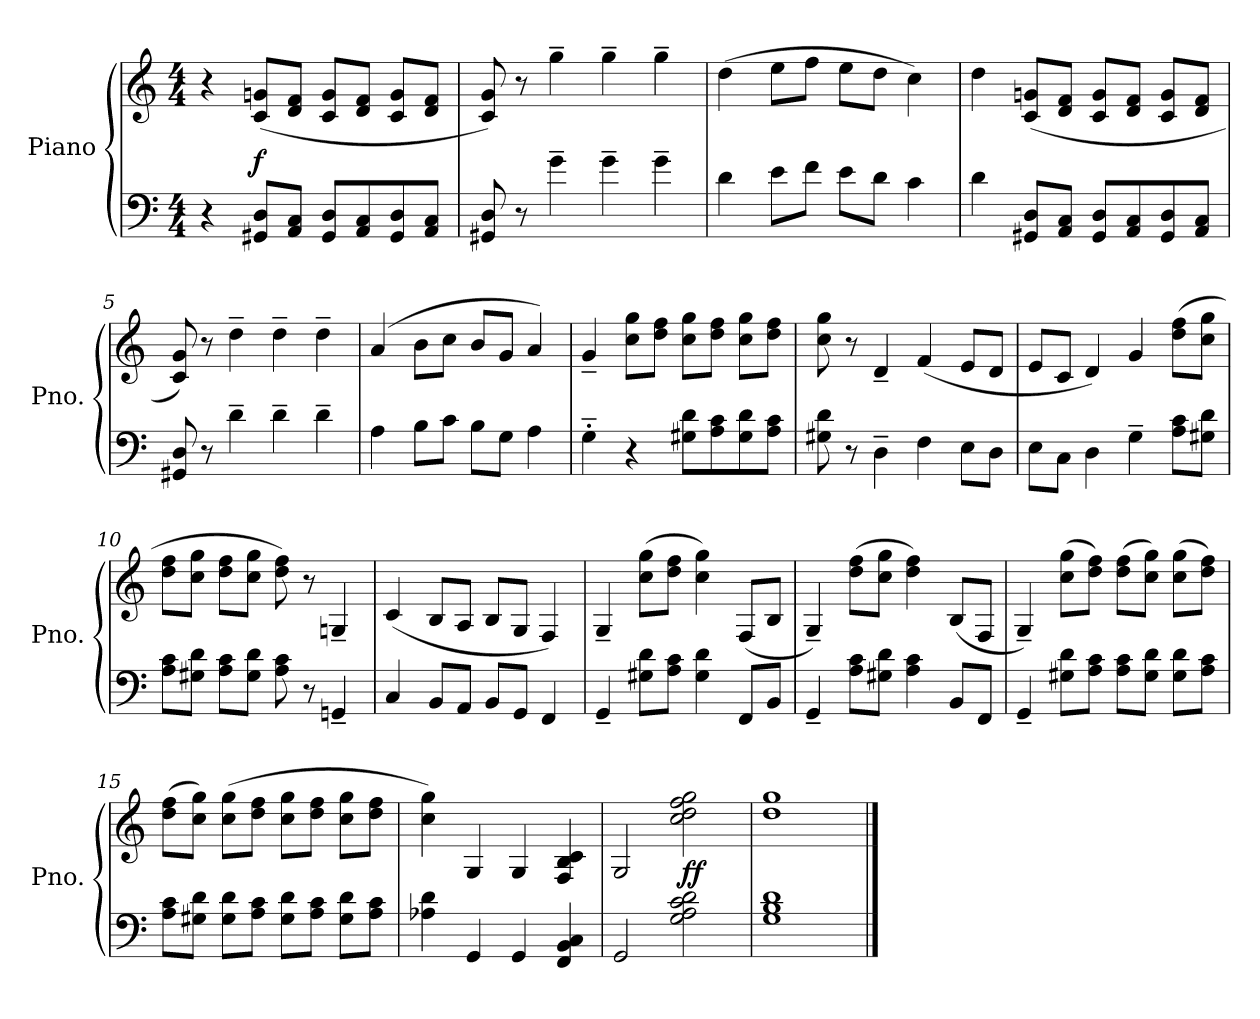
**kern	**kern	**dynam
*part1	*part1	*part1
*staff2	*staff1	*staff1/2
*I"Piano	*	*
*I'Pno.	*	*
*clefF4	*clefG2	*
*k[]	*k[]	*
*M4/4	*M4/4	*
=1	=1	=1
4r	4r	.
*	*MM108	*
!	!	!LO:DY:a=2
8GG#X/ 8D/L	(<8c/ 8gn/L	f
8AA/ 8C/J	8d/ 8f/J	.
8GG#/ 8D/L	8c/ 8g/L	.
8AA/ 8C/	8d/ 8f/J	.
8GG#/ 8D/	8c/ 8g/L	.
8AA/ 8C/J	8d/ 8f/J	.
=2	=2	=2
8GG#X/ 8D/	8c/ 8g/)	.
8r	8r	.
4g~\	4gg~\	.
4g~\	4gg~\	.
4g~\	4gg~\	.
=3	=3	=3
4d\	(>4dd\	.
8e\L	8ee\L	.
8f\J	8ff\J	.
8e\L	8ee\L	.
8d\J	8dd\J	.
4c\	4cc\)	.
=4	=4	=4
4d\	4dd\	.
8GG#X/ 8D/L	(<8c/ 8gn/L	.
8AA/ 8C/J	8d/ 8f/J	.
8GG#/ 8D/L	8c/ 8g/L	.
8AA/ 8C/	8d/ 8f/J	.
8GG#/ 8D/	8c/ 8g/L	.
8AA/ 8C/J	8d/ 8f/J	.
=5	=5	=5
8GG#X/ 8D/	8c/ 8g/)	.
8r	8r	.
4d~\	4dd~\	.
4d~\	4dd~\	.
4d~\	4dd~\	.
!!LO:LB:g=z
=6	=6	=6
4A\	(>4a/	.
8B\L	8b\L	.
8c\J	8cc\J	.
8B\L	8b/L	.
8G\J	8g/J	.
4A\	4a/)	.
=7	=7	=7
4G~'\	4g~/	.
4r	8cc\ 8gg\L	.
.	8dd\ 8ff\J	.
8G#X\ 8d\L	8cc\ 8gg\L	.
8A\ 8c\	8dd\ 8ff\J	.
8G#\ 8d\	8cc\ 8gg\L	.
8A\ 8c\J	8dd\ 8ff\J	.
=8	=8	=8
8G#X\ 8d\	8cc\ 8gg\	.
8r	8r	.
4D~\	4d~/	.
4F\	(<4f/	.
8E\L	8e/L	.
8D\J	8d/J	.
=9	=9	=9
8E\L	8e/L	.
8C\J	8c/J	.
4D\	4d/)	.
4G~\	4g/	.
8A\ 8c\L	(>8dd\ 8ff\L	.
8G#X\ 8d\J	8cc\ 8gg\J	.
=10	=10	=10
8A\ 8c\L	8dd\ 8ff\L	.
8G#X\ 8d\J	8cc\ 8gg\J	.
8A\ 8c\L	8dd\ 8ff\L	.
8G#\ 8d\J	8cc\ 8gg\J	.
8A\ 8c\	8dd\ 8ff\)	.
8r	8r	.
4GGn~/	4Gn~/	.
!!LO:LB:g=z
=11	=11	=11
4C/	(<4c/	.
8BB/L	8B/L	.
8AA/J	8A/J	.
8BB/L	8B/L	.
8GG/J	8G/J	.
4FF/	4F/)	.
=12	=12	=12
4GG~/	4G~/	.
8G#X\ 8d\L	(>8cc\ 8gg\L	.
8A\ 8c\J	8dd\ 8ff\J	.
4G#\ 4d\	4cc\ 4gg\)	.
8FF/L	(<8F/L	.
8BB/J	8B/J	.
=13	=13	=13
4GG~/	4G~/)	.
8A\ 8c\L	(>8dd\ 8ff\L	.
8G#X\ 8d\J	8cc\ 8gg\J	.
4A\ 4c\	4dd\ 4ff\)	.
8BB/L	(<8B/L	.
8FF/J	8F/J	.
=14	=14	=14
4GG~/	4G~/)	.
8G#X\ 8d\L	(>8cc\ 8gg\L	.
8A\ 8c\J	8dd\ 8ff\J)	.
8A\ 8c\L	(>8dd\ 8ff\L	.
8G#\ 8d\J	8cc\ 8gg\J)	.
8G#\ 8d\L	(>8cc\ 8gg\L	.
8A\ 8c\J	8dd\ 8ff\J)	.
!!LO:LB:g=z
=15	=15	=15
8A\ 8c\L	(>8dd\ 8ff\L	.
8G#X\ 8d\J	8cc\ 8gg\J)	.
8G#\ 8d\L	(>8cc\ 8gg\L	.
8A\ 8c\J	8dd\ 8ff\J	.
8G#\ 8d\L	8cc\ 8gg\L	.
8A\ 8c\J	8dd\ 8ff\J	.
8G#\ 8d\L	8cc\ 8gg\L	.
8A\ 8c\J	8dd\ 8ff\J	.
=16	=16	=16
4A-X\ 4d\	4cc\ 4gg\)	.
4GG/	4G/	.
4GG/	4G/	.
4FF/ 4BB/ 4C/	4F/ 4B/ 4c/	.
=17	=17	=17
2GG/	2G/	.
!	!	!LO:DY:b
2G\ 2A\ 2c\ 2d\	2cc\ 2dd\ 2ff\ 2gg\	ff
=18	=18	=18
1G 1B 1d	1dd 1gg	.
==	==	==
*-	*-	*-
